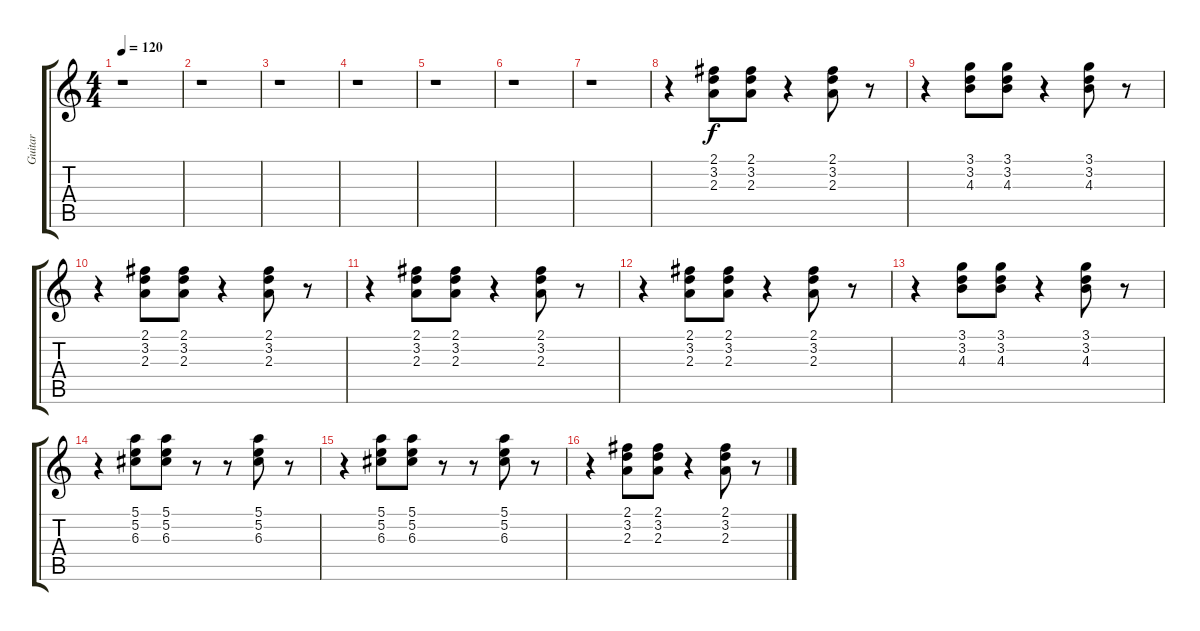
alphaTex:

\track ("Guitar" "Guitar") {instrument acousticguitarsteel}
\staff {score tabs}
\tuning (E4 B3 G3 D3 A2 E2) {hide}
\ts (4 4)
\tempo 120
\clef g2
\ks c
r.1{dy f} |
r.1 |
r.1 |
r.1 |
r.1 |
r.1 |
r.1 |
r.4 (2.1 3.2 2.3).8 (2.1 3.2 2.3).8 r.4 (2.1 3.2 2.3).8 r.8 |
r.4 (3.1 3.2 4.3).8 (3.1 3.2 4.3).8 r.4 (3.1 3.2 4.3).8 r.8 |
r.4 (2.1 3.2 2.3).8 (2.1 3.2 2.3).8 r.4 (2.1 3.2 2.3).8 r.8 |
r.4 (2.1 3.2 2.3).8 (2.1 3.2 2.3).8 r.4 (2.1 3.2 2.3).8 r.8 |
r.4 (2.1 3.2 2.3).8 (2.1 3.2 2.3).8 r.4 (2.1 3.2 2.3).8 r.8 |
r.4 (3.1 3.2 4.3).8 (3.1 3.2 4.3).8 r.4 (3.1 3.2 4.3).8 r.8 |
r.4 (5.1 5.2 6.3).8 (5.1 5.2 6.3).8 r.8 r.8 (5.1 5.2 6.3).8 r.8 |
r.4 (5.1 5.2 6.3).8 (5.1 5.2 6.3).8 r.8 r.8 (5.1 5.2 6.3).8 r.8 |
r.4 (2.1 3.2 2.3).8 (2.1 3.2 2.3).8 r.4 (2.1 3.2 2.3).8 r.8
